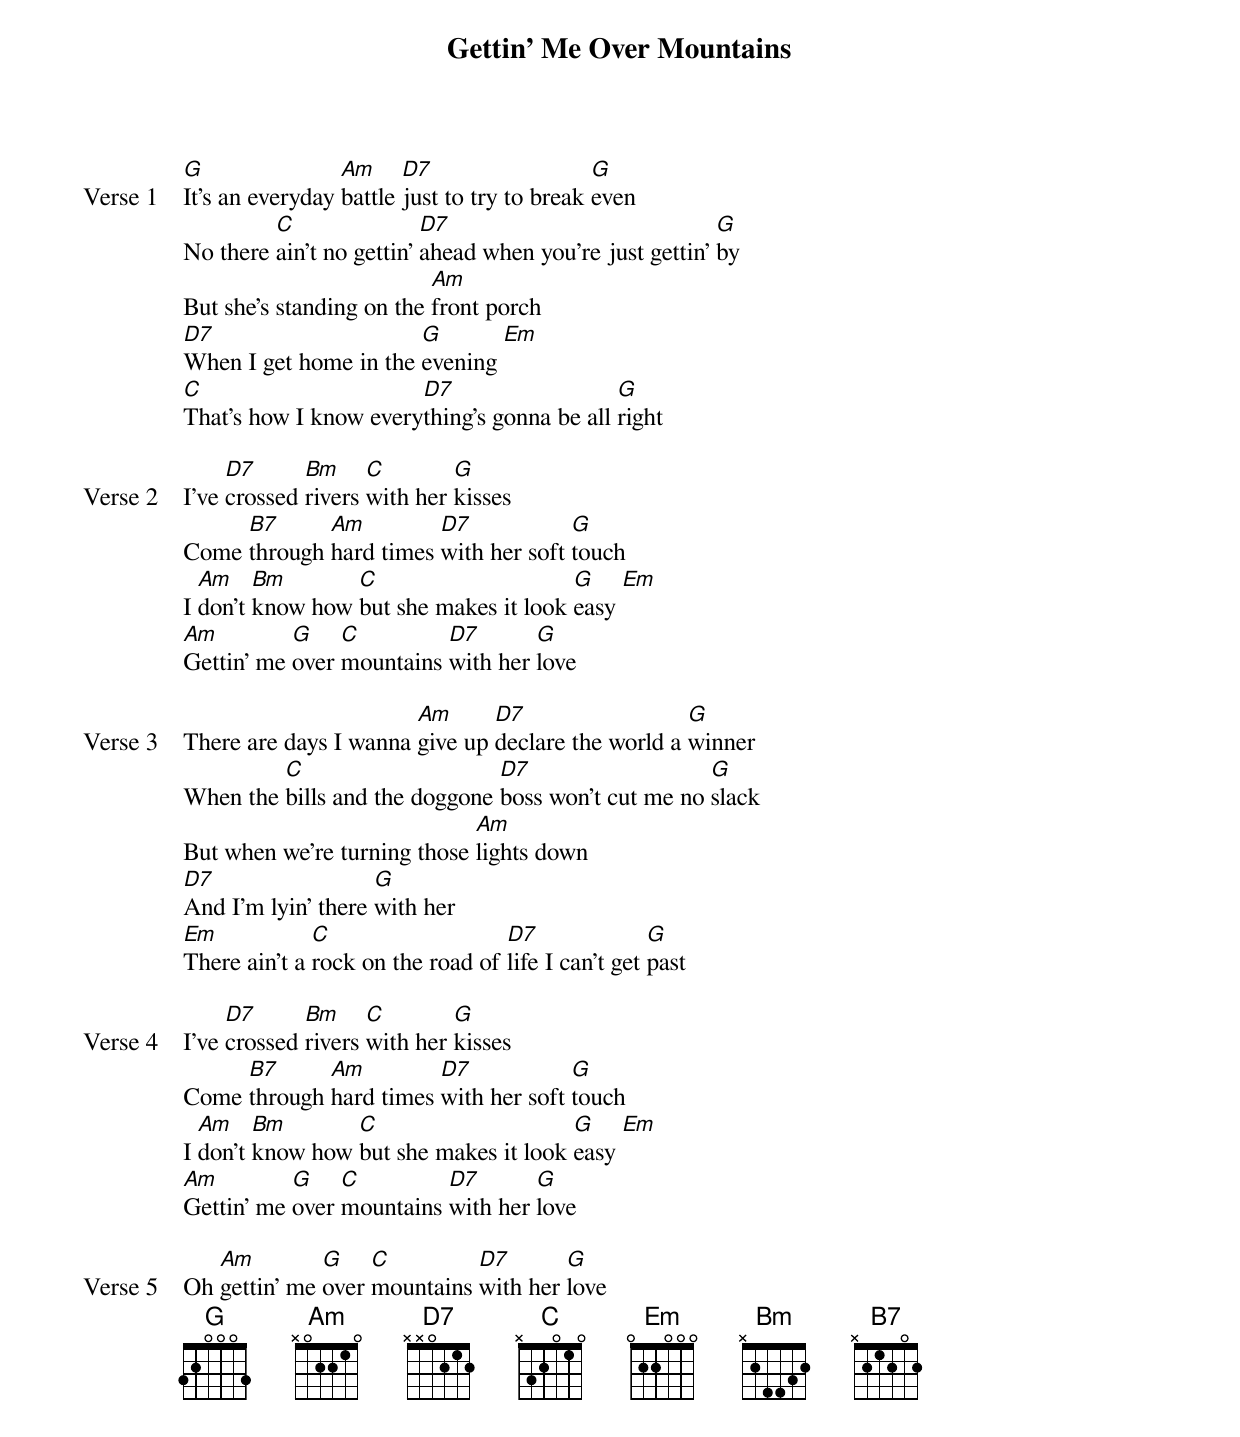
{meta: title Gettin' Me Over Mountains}
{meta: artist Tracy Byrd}
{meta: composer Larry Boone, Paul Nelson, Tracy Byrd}
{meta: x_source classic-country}
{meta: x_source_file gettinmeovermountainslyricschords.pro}
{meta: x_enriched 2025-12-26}

{start_of_verse: Verse 1}
[G]It's an everyday [Am]battle [D7]just to try to break [G]even
No there [C]ain't no gettin' [D7]ahead when you're just gettin' [G]by
But she's standing on the [Am]front porch
[D7]When I get home in the [G]evening [Em]
[C]That's how I know every[D7]thing's gonna be all [G]right
{end_of_verse}

{start_of_verse: Verse 2}
I've [D7]crossed [Bm]rivers [C]with her [G]kisses
Come [B7]through [Am]hard times [D7]with her soft [G]touch
I [Am]don't [Bm]know how [C]but she makes it look [G]easy [Em]
[Am]Gettin' me [G]over [C]mountains [D7]with her [G]love
{end_of_verse}

{start_of_verse: Verse 3}
There are days I wanna [Am]give up [D7]declare the world a [G]winner
When the [C]bills and the doggone [D7]boss won't cut me no [G]slack
But when we're turning those [Am]lights down
[D7]And I'm lyin' there [G]with her
[Em]There ain't a [C]rock on the road of [D7]life I can't get [G]past
{end_of_verse}

{start_of_verse: Verse 4}
I've [D7]crossed [Bm]rivers [C]with her [G]kisses
Come [B7]through [Am]hard times [D7]with her soft [G]touch
I [Am]don't [Bm]know how [C]but she makes it look [G]easy [Em]
[Am]Gettin' me [G]over [C]mountains [D7]with her [G]love
{end_of_verse}

{start_of_verse: Verse 5}
Oh [Am]gettin' me [G]over [C]mountains [D7]with her [G]love
{end_of_verse}
